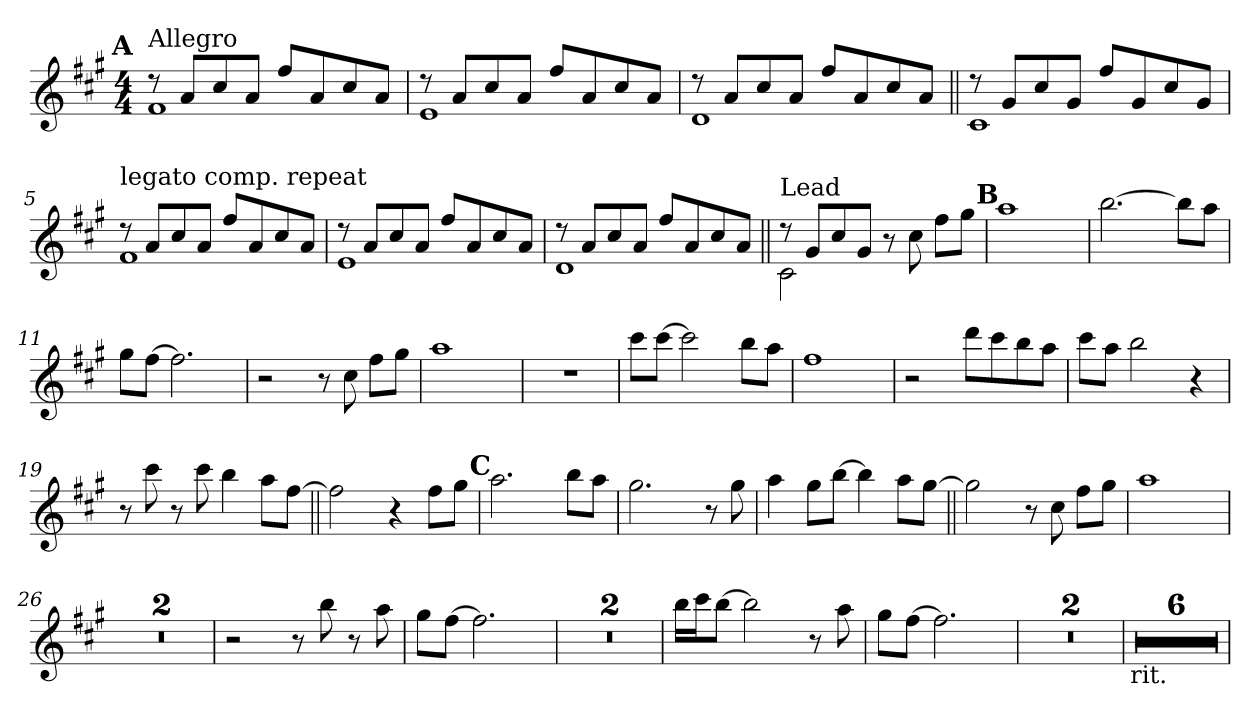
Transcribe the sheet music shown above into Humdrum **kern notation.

**kern
*part1
*staff1
*clefG2
*k[f#c#g#]
*A:
*M4/4
*MM120
!!LO:REH:place=s1:a:enc=none:t=A
=1
*^
!LO:TX:a:t=Allegro	!
8r	1f#
8a/L	.
8cc#/	.
8a/J	.
8ff#/L	.
8a/	.
8cc#/	.
8a/J	.
=2	=2
8r	1e
8a/L	.
8cc#/	.
8a/J	.
8ff#/L	.
8a/	.
8cc#/	.
8a/J	.
=3	=3
8r	1d
8a/L	.
8cc#/	.
8a/J	.
8ff#/L	.
8a/	.
8cc#/	.
8a/J	.
!!LO:LB:g=z	!!
=4||	=4||
8r	1c#
8g#/L	.
8cc#/	.
8g#/J	.
8ff#/L	.
8g#/	.
8cc#/	.
8g#/J	.
=5	=5
!LO:TX:a:t=legato comp. repeat	!
8r	1f#
8a/L	.
8cc#/	.
8a/J	.
8ff#/L	.
8a/	.
8cc#/	.
8a/J	.
=6	=6
8r	1e
8a/L	.
8cc#/	.
8a/J	.
8ff#/L	.
8a/	.
8cc#/	.
8a/J	.
=7	=7
8r	1d
8a/L	.
8cc#/	.
8a/J	.
8ff#/L	.
8a/	.
8cc#/	.
8a/J	.
!!LO:LB:g=z	!!
=8||	=8||
!LO:TX:a:t=Lead	!
8r	2c#\
8g#/L	.
8cc#/	.
8g#/J	.
8r	2ryy
8cc#\	.
8ff#\L	.
8gg#\J	.
*v	*v
!!LO:REH:place=s1:a:enc=none:t=B
=9
1aa
=10
[2.bb\
8bb\L]
8aa\J
=11
8gg#\L
[8ff#\J
2.ff#\]
!!LO:LB:g=z
=12
2r
8r
8cc#\
8ff#\L
8gg#\J
=13
1aa
=14
1r
=15
8ccc#\L
[8ccc#\J
2ccc#\]
8bb\L
8aa\J
=16
1ff#
=17
2r
8ddd\L
8ccc#\
8bb\
8aa\J
=18
8ccc#\L
8aa\J
2bb\
4r
=19
8r
8ccc#\
8r
8ccc#\
4bb\
8aa\L
[8ff#\J
!!LO:LB:g=z
=20||
2ff#\]
4r
8ff#\L
8gg#\J
!!LO:REH:place=s1:a:enc=none:t=C
=21
2.aa\
8bb\L
8aa\J
=22
2.gg#\
8r
8gg#\
=23
4aa\
8gg#\L
[8bb\J
4bb\]
8aa\L
[8gg#\J
=24||
2gg#\]
8r
8cc#\
8ff#\L
8gg#\J
!!LO:LB:g=z
=25
1aa
=26
1r
=27
1r
=28
2r
8r
8bb\
8r
8aa\
!!LO:LB:g=z
=29
8gg#\L
[8ff#\J
2.ff#\]
=30
1r
=31
1r
=32
16bb\LL
16ccc#\J
[8bb\J
2bb\]
8r
8aa\
!!LO:LB:g=z
=33
8gg#\L
[8ff#\J
2.ff#\]
=34
1r
=35
1r
=36
!LO:TX:b:t=rit.
1r
=37
1r
=38
1r
=39
1r
=40
1r
==41
1r
=
*-
